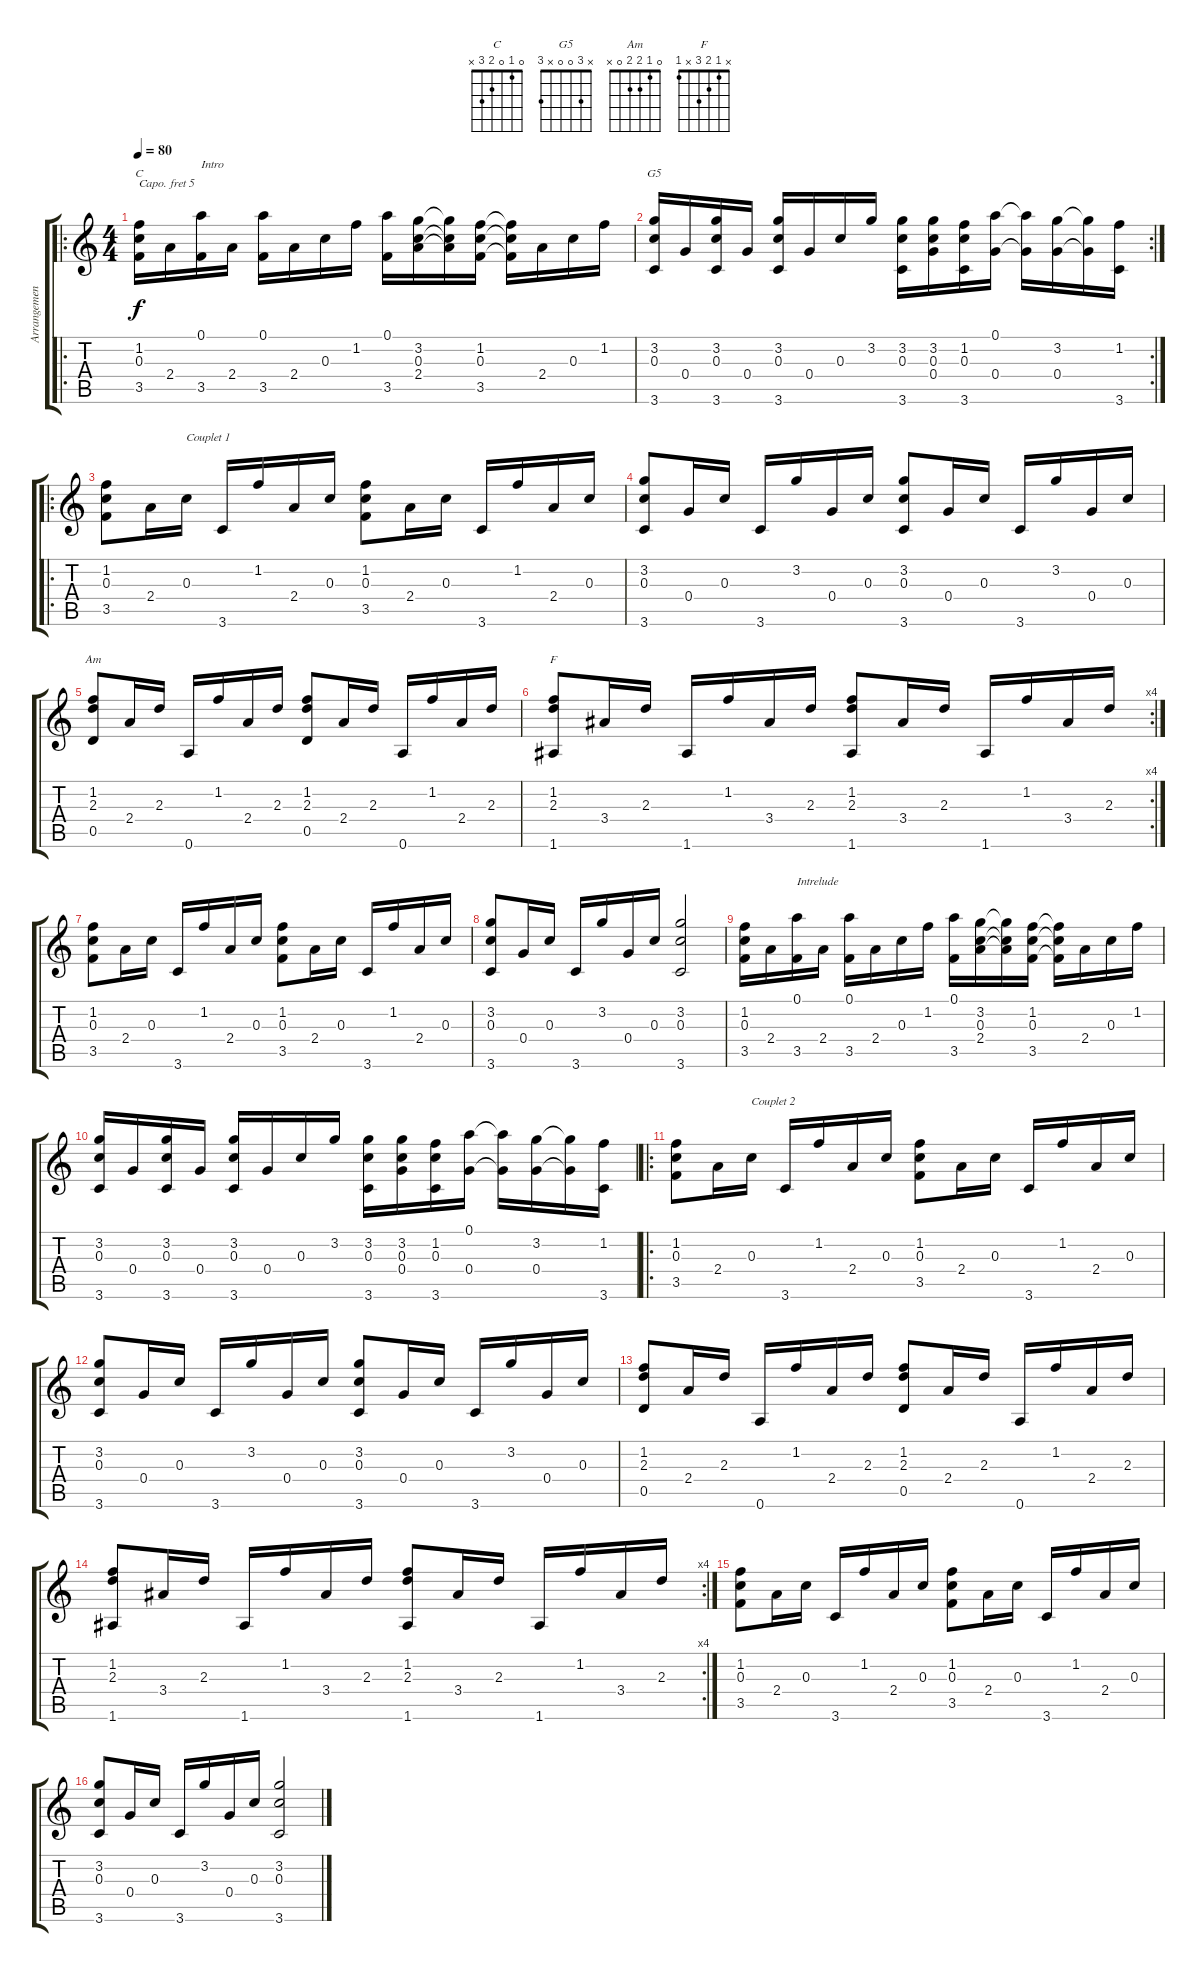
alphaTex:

\track ("Arrangement" "Arrangemen") {instrument acousticguitarnylon}
\staff {score tabs}
\capo 5
\tuning (E4 B3 G3 D3 A2 E2) {hide}
\chord ("C" 0 1 0 2 3 x)
\chord ("G5" x 3 0 0 x 3)
\chord ("Am" 0 1 2 2 0 x)
\chord ("F" x 1 2 3 x 1)
\ro
\ts (4 4)
\tempo 80
\clef g2
\ks c
(1.2 0.3 3.5).16{ch "C" dy f instrument acousticguitarnylon} 2.4.16 (0.1 3.5).16{txt "Intro"} 2.4.16 (0.1 3.5).16 2.4.16 0.3.16 1.2.16 (0.1 3.5).16 (3.2 0.3 2.4).16 (3.2{t} 0.3{t} 2.4{t}).16 (1.2 0.3 3.5).16 (1.2{t} 0.3{t} 3.5{t}).16 2.4.16 0.3.16 1.2.16 |
\rc 2
(3.2 0.3 3.6).16{ch "G5"} 0.4.16 (3.2 0.3 3.6).16 0.4.16 (3.2 0.3 3.6).16 0.4.16 0.3.16 3.2.16 (3.2 0.3 3.6).16 (3.2 0.3 0.4).16 (1.2 0.3 3.6).16 (0.1 0.4).16 (0.1{t} 0.4{t}).16 (3.2 0.4).16 (3.2{t} 0.4{t}).16 (1.2 3.6).16 |
\ro
(1.2 0.3 3.5).8 2.4.16 0.3.16{txt "Couplet 1"} 3.6.16 1.2.16 2.4.16 0.3.16 (1.2 0.3 3.5).8 2.4.16 0.3.16 3.6.16 1.2.16 2.4.16 0.3.16 |
(3.2 0.3 3.6).8 0.4.16 0.3.16 3.6.16 3.2.16 0.4.16 0.3.16 (3.2 0.3 3.6).8 0.4.16 0.3.16 3.6.16 3.2.16 0.4.16 0.3.16 |
(1.2 2.3 0.5).8{ch "Am"} 2.4.16 2.3.16 0.6.16 1.2.16 2.4.16 2.3.16 (1.2 2.3 0.5).8 2.4.16 2.3.16 0.6.16 1.2.16 2.4.16 2.3.16 |
\rc 4
(1.2 2.3 1.6).8{ch "F"} 3.4.16 2.3.16 1.6.16 1.2.16 3.4.16 2.3.16 (1.2 2.3 1.6).8 3.4.16 2.3.16 1.6.16 1.2.16 3.4.16 2.3.16 |
(1.2 0.3 3.5).8 2.4.16 0.3.16 3.6.16 1.2.16 2.4.16 0.3.16 (1.2 0.3 3.5).8 2.4.16 0.3.16 3.6.16 1.2.16 2.4.16 0.3.16 |
(3.2 0.3 3.6).8 0.4.16 0.3.16 3.6.16 3.2.16 0.4.16 0.3.16 (3.2 0.3 3.6).2 |
(1.2 0.3 3.5).16 2.4.16 (0.1 3.5).16{txt "Intrelude"} 2.4.16 (0.1 3.5).16 2.4.16 0.3.16 1.2.16 (0.1 3.5).16 (3.2 0.3 2.4).16 (3.2{t} 0.3{t} 2.4{t}).16 (1.2 0.3 3.5).16 (1.2{t} 0.3{t} 3.5{t}).16 2.4.16 0.3.16 1.2.16 |
(3.2 0.3 3.6).16 0.4.16 (3.2 0.3 3.6).16 0.4.16 (3.2 0.3 3.6).16 0.4.16 0.3.16 3.2.16 (3.2 0.3 3.6).16 (3.2 0.3 0.4).16 (1.2 0.3 3.6).16 (0.1 0.4).16 (0.1{t} 0.4{t}).16 (3.2 0.4).16 (3.2{t} 0.4{t}).16 (1.2 3.6).16 |
\ro
(1.2 0.3 3.5).8 2.4.16 0.3.16{txt "Couplet 2"} 3.6.16 1.2.16 2.4.16 0.3.16 (1.2 0.3 3.5).8 2.4.16 0.3.16 3.6.16 1.2.16 2.4.16 0.3.16 |
(3.2 0.3 3.6).8 0.4.16 0.3.16 3.6.16 3.2.16 0.4.16 0.3.16 (3.2 0.3 3.6).8 0.4.16 0.3.16 3.6.16 3.2.16 0.4.16 0.3.16 |
(1.2 2.3 0.5).8 2.4.16 2.3.16 0.6.16 1.2.16 2.4.16 2.3.16 (1.2 2.3 0.5).8 2.4.16 2.3.16 0.6.16 1.2.16 2.4.16 2.3.16 |
\rc 4
(1.2 2.3 1.6).8 3.4.16 2.3.16 1.6.16 1.2.16 3.4.16 2.3.16 (1.2 2.3 1.6).8 3.4.16 2.3.16 1.6.16 1.2.16 3.4.16 2.3.16 |
(1.2 0.3 3.5).8 2.4.16 0.3.16 3.6.16 1.2.16 2.4.16 0.3.16 (1.2 0.3 3.5).8 2.4.16 0.3.16 3.6.16 1.2.16 2.4.16 0.3.16 |
(3.2 0.3 3.6).8 0.4.16 0.3.16 3.6.16 3.2.16 0.4.16 0.3.16 (3.2 0.3 3.6).2
